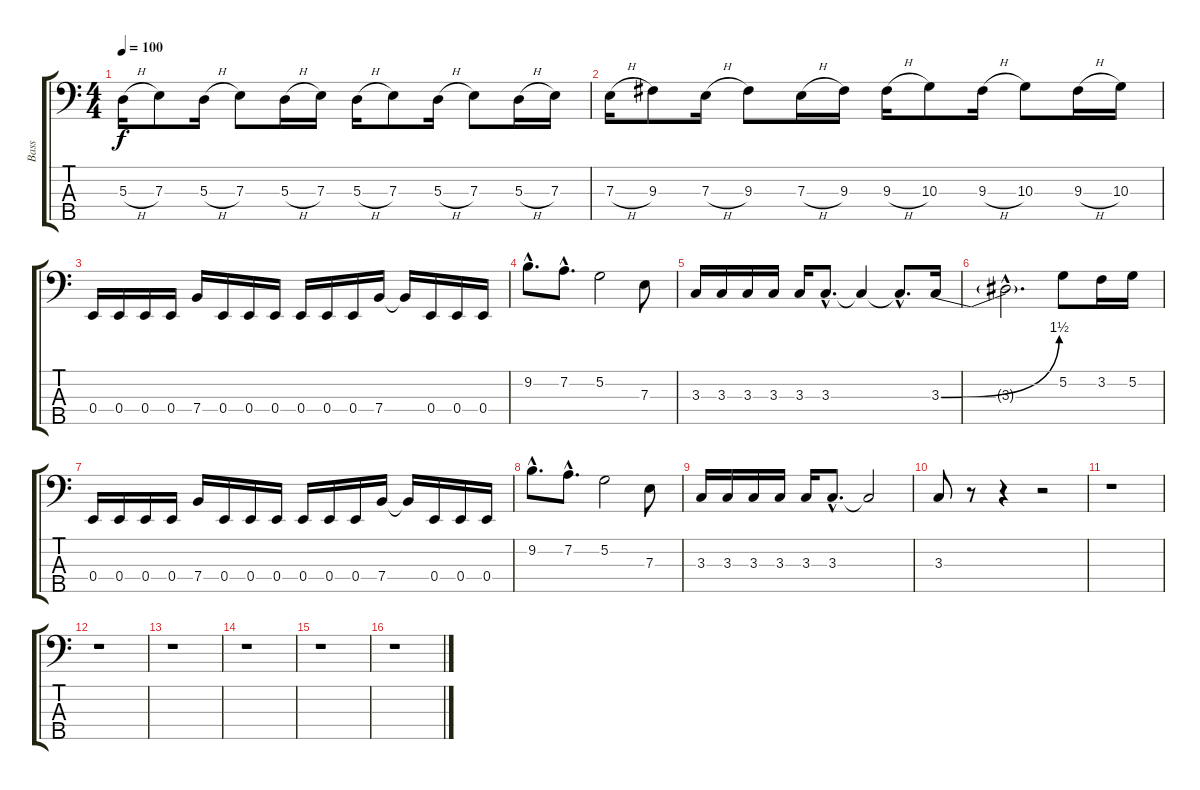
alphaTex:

\track ("Bass" "Bass") {instrument electricbasspick}
\staff {score tabs}
\tuning (G2 D2 A1 E1 B0) {hide}
\ts (4 4)
\tempo 100
\clef f4
\ks c
5.3{h}.16{dy f} 7.3.8 5.3{h}.16 7.3.8 5.3{h}.16 7.3.16 5.3{h}.16 7.3.8 5.3{h}.16 7.3.8 5.3{h}.16 7.3.16 |
7.3{h}.16 9.3.8 7.3{h}.16 9.3.8 7.3{h}.16 9.3.16 9.3{h}.16 10.3.8 9.3{h}.16 10.3.8 9.3{h}.16 10.3.16 |
0.4.16 0.4.16 0.4.16 0.4.16 7.4.16 0.4.16 0.4.16 0.4.16 0.4.16 0.4.16 0.4.16 7.4.16 7.4{t}.16 0.4.16 0.4.16 0.4.16 |
9.2{hac}.8{d} 7.2{hac}.8{d} 5.2.2 7.3.8 |
3.3.16 3.3.16 3.3.16 3.3.16 3.3.16 3.3{hac}.8{d} 3.3{t}.4 3.3{hac t}.8{d} 3.3{be (bend 0 0 60 6)}.16 |
3.3{hac t}.2{d} 5.2.8 3.2.16 5.2.16 |
0.4.16 0.4.16 0.4.16 0.4.16 7.4.16 0.4.16 0.4.16 0.4.16 0.4.16 0.4.16 0.4.16 7.4.16 7.4{t}.16 0.4.16 0.4.16 0.4.16 |
9.2{hac}.8{d} 7.2{hac}.8{d} 5.2.2 7.3.8 |
3.3.16 3.3.16 3.3.16 3.3.16 3.3.16 3.3{hac}.8{d} 3.3{t}.2 |
3.3.8 r.8 r.4 r.2 |
r.1 |
r.1 |
r.1 |
r.1 |
r.1 |
r.1
